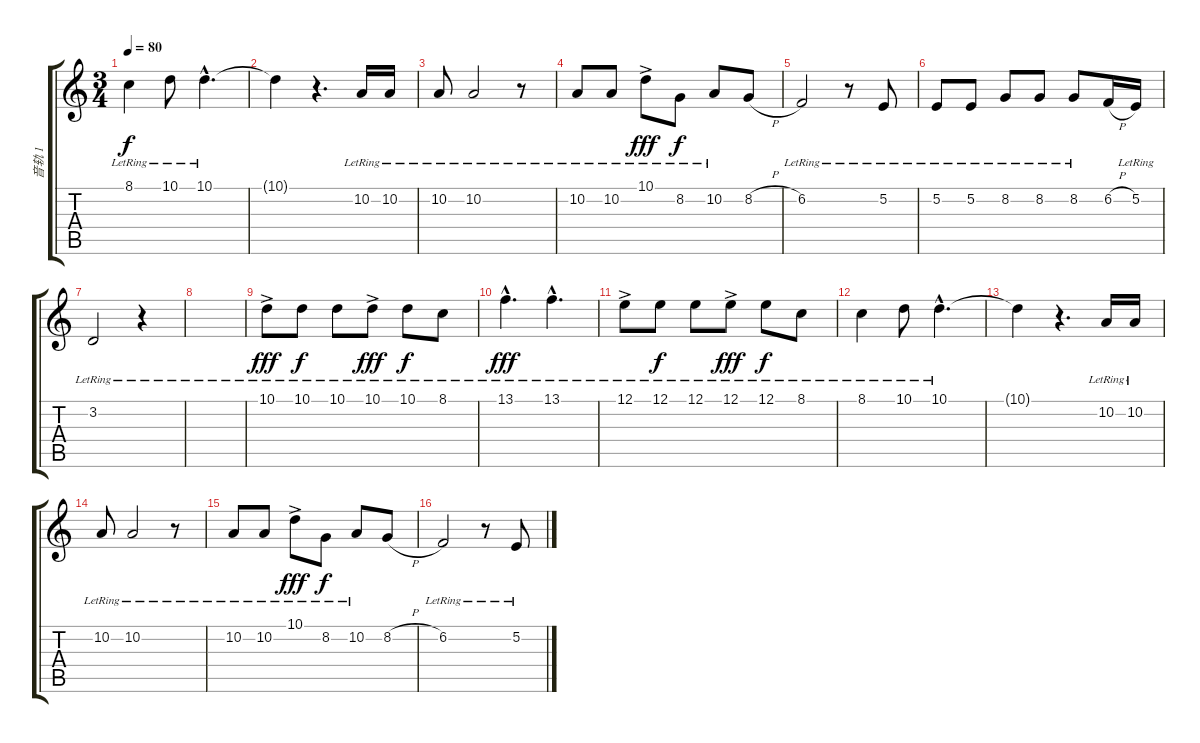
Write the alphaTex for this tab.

\track ("音轨 1" "音轨 1") {instrument electricgrandpiano}
\staff {score tabs}
\tuning (E4 B3 G3 D3 A2 E2) {hide}
\ts (3 4)
\tempo 80
\clef g2
\ks c
8.1{lr}.4{dy f volume 12} 10.1{lr}.8{volume 10} 10.1{hac lr}.4{d volume 13} |
10.1{t}.4 r.4{d} 10.2{lr}.16{volume 11} 10.2{lr}.16{volume 11} |
10.2{lr}.8{volume 13} 10.2{lr}.2{volume 12} r.8 |
10.2{lr}.8{volume 10} 10.2{lr}.8{volume 11} 10.1{ac lr}.8{dy fff volume 14} 8.2{lr}.8{dy f volume 13} 10.2{lr}.8{volume 10} 8.2{h}.8{volume 13} |
6.2{lr}.2 r.8 5.2{lr}.8 |
5.2{lr}.8{volume 13} 5.2{lr}.8{volume 13} 8.2{lr}.8{volume 13} 8.2{lr}.8{volume 14} 8.2{lr}.8{volume 11} 6.2{h}.16{volume 12} 5.2{lr}.16{volume 11} |
3.2{lr}.2{volume 13} r.4 |
|
10.1{ac lr}.8{dy fff} 10.1{lr}.8{dy f volume 12} 10.1{lr}.8{volume 12} 10.1{ac lr}.8{dy fff} 10.1{lr}.8{dy f volume 12} 8.1{lr}.8{volume 11} |
13.1{hac lr}.4{d dy fff} 13.1{hac lr}.4{d} |
12.1{ac lr}.8 12.1{lr}.8{dy f volume 12} 12.1{lr}.8{volume 12} 12.1{ac lr}.8{dy fff} 12.1{lr}.8{dy f volume 12} 8.1{lr}.8{volume 11} |
8.1{lr}.4{volume 12} 10.1{lr}.8{volume 10} 10.1{hac lr}.4{d volume 13} |
10.1{t}.4 r.4{d} 10.2{lr}.16{volume 11} 10.2{lr}.16{volume 11} |
10.2{lr}.8{volume 13} 10.2{lr}.2{volume 12} r.8 |
10.2{lr}.8{volume 10} 10.2{lr}.8{volume 11} 10.1{ac lr}.8{dy fff volume 14} 8.2{lr}.8{dy f volume 13} 10.2{lr}.8{volume 10} 8.2{h}.8{volume 13} |
6.2{lr}.2 r.8 5.2{lr}.8
